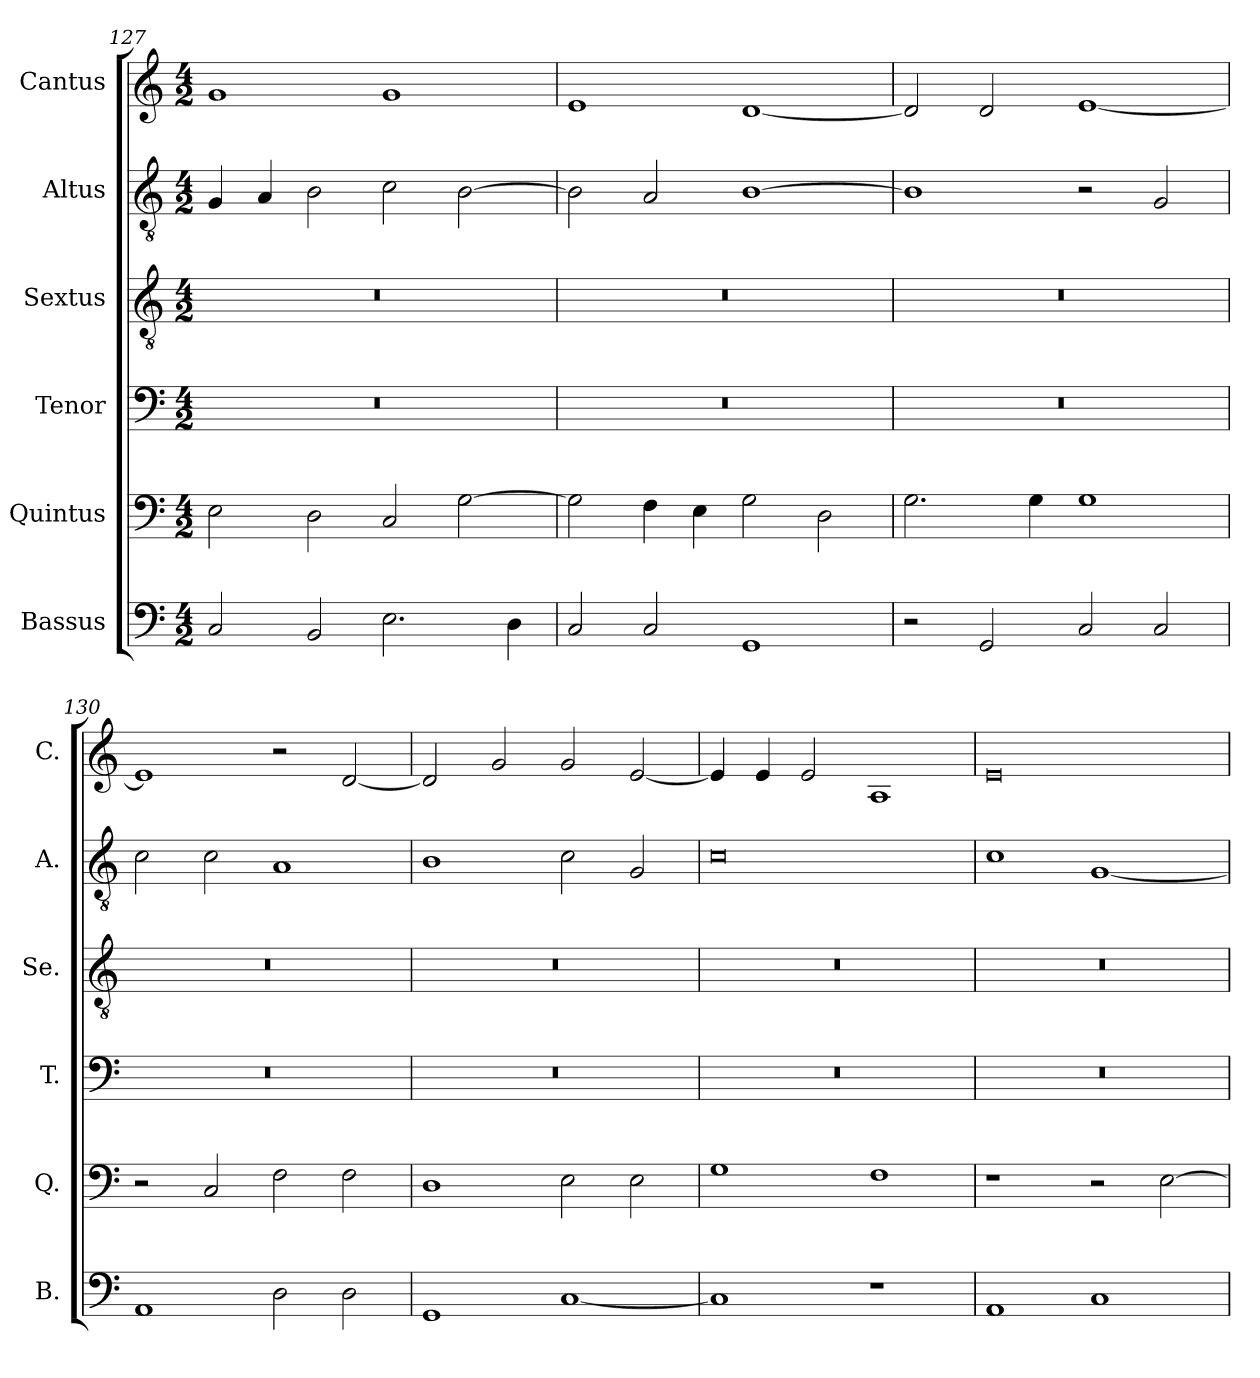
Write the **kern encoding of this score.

**kern	**kern	**kern	**kern	**kern	**kern
*part6	*part5	*part4	*part3	*part2	*part1
*staff6	*staff5	*staff4	*staff3	*staff2	*staff1
*I"Bassus	*I"Quintus	*I"Tenor	*I"Sextus	*I"Altus	*I"Cantus
*I'B.	*I'Q.	*I'T.	*I'Se.	*I'A.	*I'C.
*clefF4	*clefF4	*clefF4	*clefGv2	*clefGv2	*clefG2
*k[]	*k[]	*k[]	*k[]	*k[]	*k[]
*M4/2	*M4/2	*M4/2	*M4/2	*M4/2	*M4/2
=127	=127	=127	=127	=127	=127
2C/	2E\	0r	0r	4G/	1g
.	.	.	.	4A/	.
2BB/	2D\	.	.	2B\	.
2.E\	2C/	.	.	2c\	1g
.	[2G\	.	.	[2B\	.
4D\	.	.	.	.	.
!!LO:LB:g=z
=128	=128	=128	=128	=128	=128
2C/	2G\]	0r	0r	2B\]	1e
2C/	4F\	.	.	2A/	.
.	4E\	.	.	.	.
1GG	2G\	.	.	[1B	[1d
.	2D\	.	.	.	.
=129	=129	=129	=129	=129	=129
2r	2.G\	0r	0r	1B]	2d/]
2GG/	.	.	.	.	2d/
.	4G\	.	.	.	.
2C/	1G	.	.	2r	[1e
2C/	.	.	.	2G/	.
=130	=130	=130	=130	=130	=130
1AA	2r	0r	0r	2c\	1e]
.	2C/	.	.	2c\	.
2D\	2F\	.	.	1A	2r
2D\	2F\	.	.	.	[2d/
=131	=131	=131	=131	=131	=131
1GG	1D	0r	0r	1B	2d/]
.	.	.	.	.	2g/
[1C	2E\	.	.	2c\	2g/
.	2E\	.	.	2G/	[2e/
=132	=132	=132	=132	=132	=132
1C]	1G	0r	0r	0c	4e/]
.	.	.	.	.	4e/
.	.	.	.	.	2e/
1r	1F	.	.	.	1A
=133	=133	=133	=133	=133	=133
1AA	1r	0r	0r	1c	0e
1C	2r	.	.	[1G	.
.	[2E\	.	.	.	.
=	=	=	=	=	=
*-	*-	*-	*-	*-	*-
